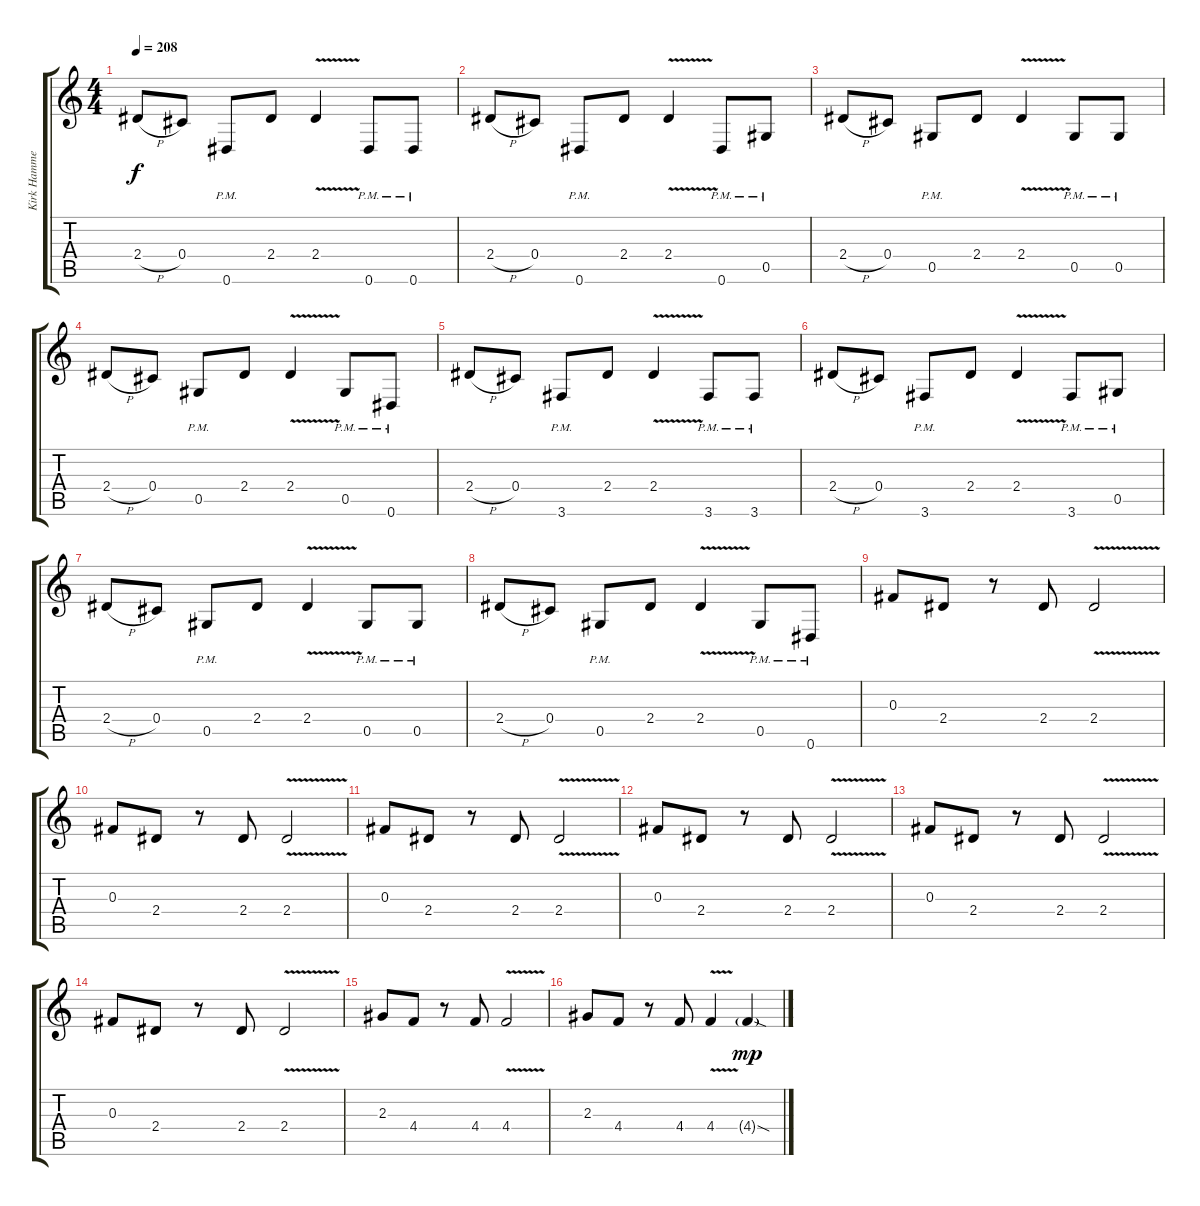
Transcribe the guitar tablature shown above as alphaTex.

\track ("Kirk Hammett (Guitar)" "Kirk Hamme") {instrument distortionguitar}
\staff {score tabs}
\tuning (Eb4 Bb3 Gb3 Db3 Ab2 Eb2) {hide}
\ts (4 4)
\tempo 208
\clef g2
\ks c
2.4{h}.8{dy f} 0.4.8 0.6{pm}.8 2.4.8 2.4{v}.4 0.6{pm}.8 0.6{pm}.8 |
2.4{h}.8 0.4.8 0.6{pm}.8 2.4.8 2.4{v}.4 0.6{pm}.8 0.5{pm}.8 |
2.4{h}.8 0.4.8 0.5{pm}.8 2.4.8 2.4{v}.4 0.5{pm}.8 0.5{pm}.8 |
2.4{h}.8 0.4.8 0.5{pm}.8 2.4.8 2.4{v}.4 0.5{pm}.8 0.6{pm}.8 |
2.4{h}.8 0.4.8 3.6{pm}.8 2.4.8 2.4{v}.4 3.6{pm}.8 3.6{pm}.8 |
2.4{h}.8 0.4.8 3.6{pm}.8 2.4.8 2.4{v}.4 3.6{pm}.8 0.5{pm}.8 |
2.4{h}.8 0.4.8 0.5{pm}.8 2.4.8 2.4{v}.4 0.5{pm}.8 0.5{pm}.8 |
2.4{h}.8 0.4.8 0.5{pm}.8 2.4.8 2.4{v}.4 0.5{pm}.8 0.6{pm}.8 |
0.3.8 2.4.8 r.8 2.4.8 2.4{v}.2 |
0.3.8 2.4.8 r.8 2.4.8 2.4{v}.2 |
0.3.8 2.4.8 r.8 2.4.8 2.4{v}.2 |
0.3.8 2.4.8 r.8 2.4.8 2.4{v}.2 |
0.3.8 2.4.8 r.8 2.4.8 2.4{v}.2 |
0.3.8 2.4.8 r.8 2.4.8 2.4{v}.2 |
2.3.8 4.4.8 r.8 4.4.8 4.4{v}.2 |
2.3.8 4.4.8 r.8 4.4.8 4.4{v}.4 4.4{sod g}.4{dy mp}
